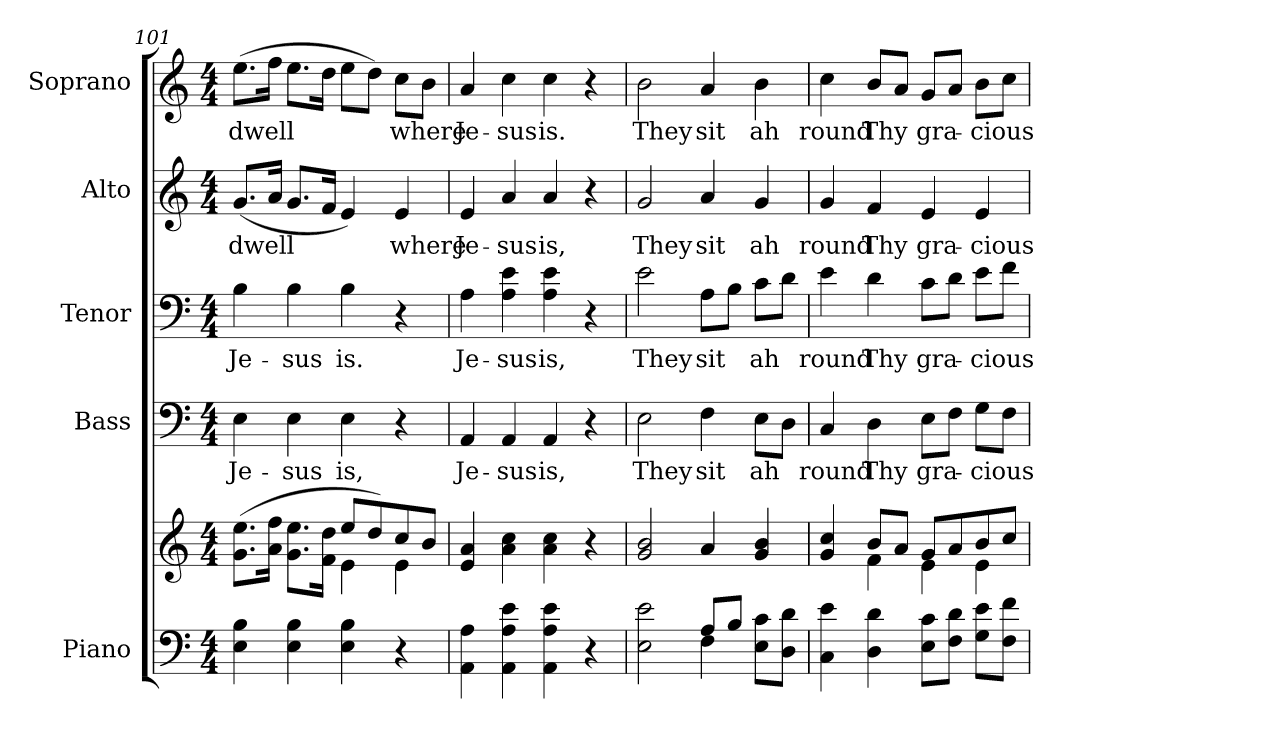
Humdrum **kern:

**kern	**kern	**kern	**text	**kern	**text	**kern	**text	**kern	**text
*part5	*part5	*part4	*part4	*part3	*part3	*part2	*part2	*part1	*part1
*staff6	*staff5	*staff4	*staff4	*staff3	*staff3	*staff2	*staff2	*staff1	*staff1
*I"Piano	*	*I"Bass	*	*I"Tenor	*	*I"Alto	*	*I"Soprano	*
*I'Pno.	*	*I'B.	*	*I'T.	*	*I'A.	*	*I'S.	*
!!LO:PB:g=z
*clefF4	*clefG2	*clefF4	*	*clefF4	*	*clefG2	*	*clefG2	*
*k[]	*k[]	*k[]	*	*k[]	*	*k[]	*	*k[]	*
*C:	*C:	*C:	*	*C:	*	*C:	*	*C:	*
*M4/4	*M4/4	*M4/4	*	*M4/4	*	*M4/4	*	*M4/4	*
=101	=101	=101	=101	=101	=101	=101	=101	=101	=101
*	*^	*	*	*	*	*	*	*	*
!	!	!	!	!LO:LY:b:color=#000000	!	!	!	!	!	!
!	!	!	!	!	!	!LO:LY:b:color=#000000	!	!	!	!
!	!	!	!	!	!	!	!	!LO:LY:b:color=#000000	!	!
!	!	!	!	!	!	!	!	!	!	!LO:LY:b:color=#000000
4Ei\ 4Bi	(8.gi\ 8.eeiL	2ryy	4Ei\	Je-	4Bi\	Je-	(8.gi/L	dwell	(8.eei\L	dwell
.	16ai\ 16ffiJk	.	.	.	.	.	16ai/Jk	.	16ffi\Jk	.
!	!	!	!	!LO:LY:b:color=#000000	!	!	!	!	!	!
!	!	!	!	!	!	!LO:LY:b:color=#000000	!	!	!	!
4Ei\ 4Bi	8.gi\ 8.eeiL	.	4Ei\	-sus	4Bi\	-sus	8.gi/L	.	8.eei\L	.
.	16fi\ 16ddiJk	.	.	.	.	.	16fi/Jk	.	16ddi\Jk	.
!	!	!	!	!LO:LY:b:color=#000000	!	!	!	!	!	!
!	!	!	!	!	!	!LO:LY:b:color=#000000	!	!	!	!
4Ei\ 4Bi	8eei/L	4ei\	4Ei\	is,	4Bi\	is.	4ei/)	.	8eei\L	.
.	8ddi/)	.	.	.	.	.	.	.	8ddi\J)	.
!	!	!	!	!	!	!	!	!LO:LY:b:color=#000000	!	!
!	!	!	!	!	!	!	!	!	!	!LO:LY:b:color=#000000
4r	8cci/	4ei\	4r	.	4r	.	4ei/	where	8cci\L	where
.	8bi/J	.	.	.	.	.	.	.	8bi\J	.
*	*v	*v	*	*	*	*	*	*	*	*
=102	=102	=102	=102	=102	=102	=102	=102	=102	=102
!	!	!	!LO:LY:b:color=#000000	!	!	!	!	!	!
!	!	!	!	!	!LO:LY:b:color=#000000	!	!	!	!
!	!	!	!	!	!	!	!LO:LY:b:color=#000000	!	!
!	!	!	!	!	!	!	!	!	!LO:LY:b:color=#000000
4AAi\ 4Ai	4ei/ 4ai	4AAi/	Je-	4Ai\	Je-	4ei/	Je-	4ai/	Je-
!	!	!	!LO:LY:b:color=#000000	!	!	!	!	!	!
!	!	!	!	!	!LO:LY:b:color=#000000	!	!	!	!
!	!	!	!	!	!	!	!LO:LY:b:color=#000000	!	!
!	!	!	!	!	!	!	!	!	!LO:LY:b:color=#000000
4AAi\ 4Ai 4ei	4ai\ 4cci	4AAi/	-sus	4Ai\ 4ei	-sus	4ai/	-sus	4cci\	-sus
!	!	!	!LO:LY:b:color=#000000	!	!	!	!	!	!
!	!	!	!	!	!LO:LY:b:color=#000000	!	!	!	!
!	!	!	!	!	!	!	!LO:LY:b:color=#000000	!	!
!	!	!	!	!	!	!	!	!	!LO:LY:b:color=#000000
4AAi\ 4Ai 4ei	4ai\ 4cci	4AAi/	is,	4Ai\ 4ei	is,	4ai/	is,	4cci\	is.
4r	4r	4r	.	4r	.	4r	.	4r	.
=103	=103	=103	=103	=103	=103	=103	=103	=103	=103
*^	*	*	*	*	*	*	*	*	*
!	!	!	!	!LO:LY:b:color=#000000	!	!	!	!	!	!
!	!	!	!	!	!	!LO:LY:b:color=#000000	!	!	!	!
!	!	!	!	!	!	!	!	!LO:LY:b:color=#000000	!	!
!	!	!	!	!	!	!	!	!	!	!LO:LY:b:color=#000000
2Ei\ 2ei	2ryy	2gi/ 2bi	2Ei\	They	2ei\	They	2gi/	They	2bi\	They
!	!	!	!	!LO:LY:b:color=#000000	!	!	!	!	!	!
!	!	!	!	!	!	!LO:LY:b:color=#000000	!	!	!	!
!	!	!	!	!	!	!	!	!LO:LY:b:color=#000000	!	!
!	!	!	!	!	!	!	!	!	!	!LO:LY:b:color=#000000
8Ai/L	4Fi\	4ai/	4Fi\	sit	8Ai\L	sit	4ai/	sit	4ai/	sit
8Bi/J	.	.	.	.	8Bi\J	.	.	.	.	.
!	!	!	!	!LO:LY:b:color=#000000	!	!	!	!	!	!
!	!	!	!	!	!	!LO:LY:b:color=#000000	!	!	!	!
!	!	!	!	!	!	!	!	!LO:LY:b:color=#000000	!	!
!	!	!	!	!	!	!	!	!	!	!LO:LY:b:color=#000000
8Ei\ 8ciL	4ryy	4gi/ 4bi	8Ei\L	ah	8ci\L	ah	4gi/	ah	4bi\	ah
8Di\ 8diJ	.	.	8Di\J	.	8di\J	.	.	.	.	.
*v	*v	*	*	*	*	*	*	*	*	*
=104	=104	=104	=104	=104	=104	=104	=104	=104	=104
*	*^	*	*	*	*	*	*	*	*
!	!	!	!	!LO:LY:b:color=#000000	!	!	!	!	!	!
!	!	!	!	!	!	!LO:LY:b:color=#000000	!	!	!	!
!	!	!	!	!	!	!	!	!LO:LY:b:color=#000000	!	!
!	!	!	!	!	!	!	!	!	!	!LO:LY:b:color=#000000
4Ci\ 4ei	4gi/ 4cci	4ryy	4Ci/	round	4ei\	round	4gi/	round	4cci\	round
!	!	!	!	!LO:LY:b:color=#000000	!	!	!	!	!	!
!	!	!	!	!	!	!LO:LY:b:color=#000000	!	!	!	!
!	!	!	!	!	!	!	!	!LO:LY:b:color=#000000	!	!
!	!	!	!	!	!	!	!	!	!	!LO:LY:b:color=#000000
4Di\ 4di	8bi/L	4fi\	4Di\	Thy	4di\	Thy	4fi/	Thy	8bi/L	Thy
.	8ai/J	.	.	.	.	.	.	.	8ai/J	.
!	!	!	!	!LO:LY:b:color=#000000	!	!	!	!	!	!
!	!	!	!	!	!	!LO:LY:b:color=#000000	!	!	!	!
!	!	!	!	!	!	!	!	!LO:LY:b:color=#000000	!	!
!	!	!	!	!	!	!	!	!	!	!LO:LY:b:color=#000000
8Ei\ 8ciL	8gi/L	4ei\	8Ei\L	gra-	8ci\L	gra-	4ei/	gra-	8gi/L	gra-
8Fi\ 8diJ	8ai/	.	8Fi\J	.	8di\J	.	.	.	8ai/J	.
!	!	!	!	!LO:LY:b:color=#000000	!	!	!	!	!	!
!	!	!	!	!	!	!LO:LY:b:color=#000000	!	!	!	!
!	!	!	!	!	!	!	!	!LO:LY:b:color=#000000	!	!
!	!	!	!	!	!	!	!	!	!	!LO:LY:b:color=#000000
8Gi\ 8eiL	8bi/	4ei\	8Gi\L	-cious	8ei\L	-cious	4ei/	-cious	8bi\L	-cious
8Fi\ 8fiJ	8cci/J	.	8Fi\J	.	8fi\J	.	.	.	8cci\J	.
*	*v	*v	*	*	*	*	*	*	*	*
=	=	=	=	=	=	=	=	=	=
*-	*-	*-	*-	*-	*-	*-	*-	*-	*-
